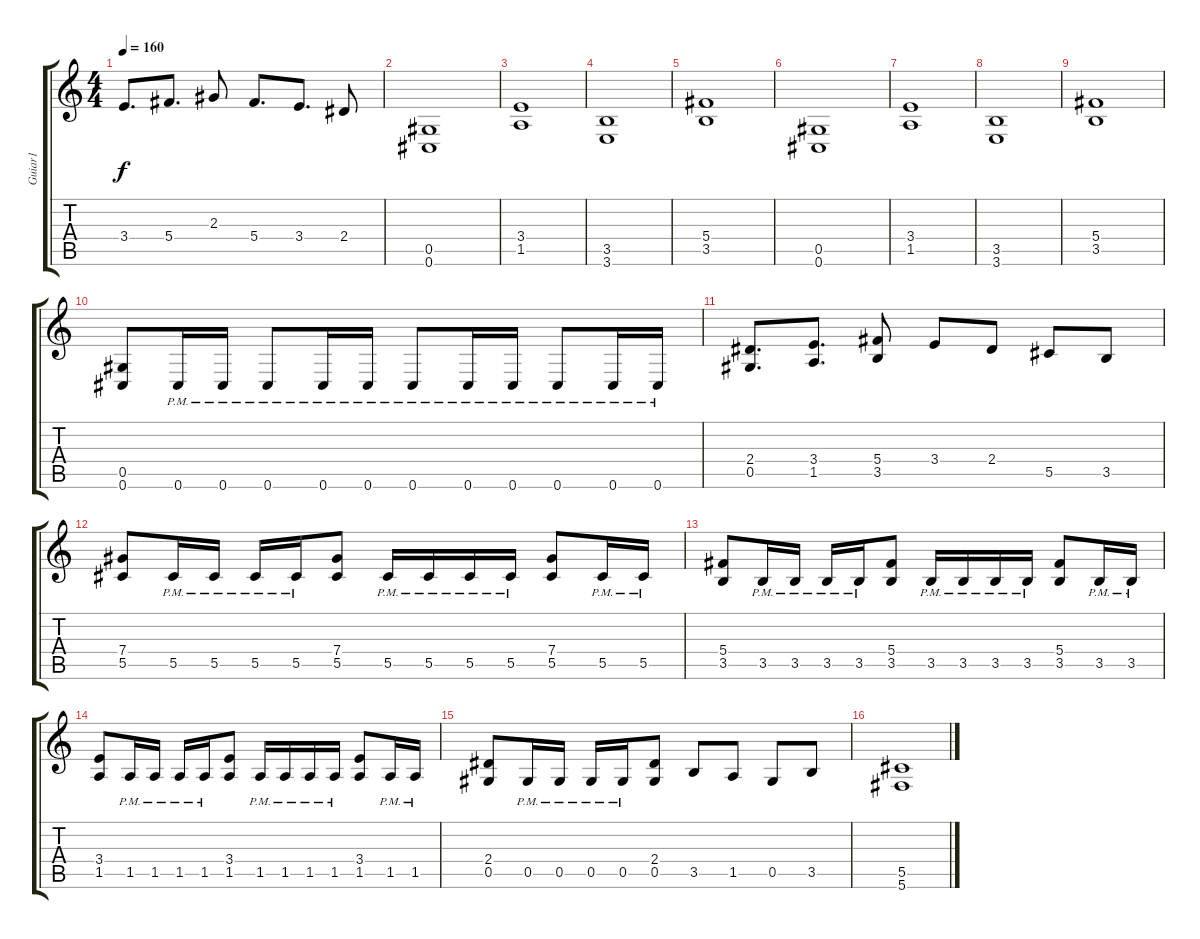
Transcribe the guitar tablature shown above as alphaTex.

\track ("Guiar1" "Guiar1") {instrument distortionguitar}
\staff {score tabs}
\tuning (Eb4 Bb3 Gb3 Db3 Ab2 Db2) {hide}
\ts (4 4)
\tempo 160
\clef g2
\ks c
3.4.8{d dy f} 5.4.8{d} 2.3.8 5.4.8{d} 3.4.8{d} 2.4.8 |
(0.5 0.6).1 |
(3.4 1.5).1 |
(3.5 3.6).1 |
(5.4 3.5).1 |
(0.5 0.6).1 |
(3.4 1.5).1 |
(3.5 3.6).1 |
(5.4 3.5).1 |
(0.5 0.6).8 0.6{pm}.16 0.6{pm}.16 0.6{pm}.8 0.6{pm}.16 0.6{pm}.16 0.6{pm}.8 0.6{pm}.16 0.6{pm}.16 0.6{pm}.8 0.6{pm}.16 0.6{pm}.16 |
(2.4 0.5).8{d} (3.4 1.5).8{d} (5.4 3.5).8 3.4.8 2.4.8 5.5.8 3.5.8 |
(7.4 5.5).8 5.5{pm}.16 5.5{pm}.16 5.5{pm}.16 5.5{pm}.16 (7.4 5.5).8 5.5{pm}.16 5.5{pm}.16 5.5{pm}.16 5.5{pm}.16 (7.4 5.5).8 5.5{pm}.16 5.5{pm}.16 |
(5.4 3.5).8 3.5{pm}.16 3.5{pm}.16 3.5{pm}.16 3.5{pm}.16 (5.4 3.5).8 3.5{pm}.16 3.5{pm}.16 3.5{pm}.16 3.5{pm}.16 (5.4 3.5).8 3.5{pm}.16 3.5{pm}.16 |
(3.4 1.5).8 1.5{pm}.16 1.5{pm}.16 1.5{pm}.16 1.5{pm}.16 (3.4 1.5).8 1.5{pm}.16 1.5{pm}.16 1.5{pm}.16 1.5{pm}.16 (3.4 1.5).8 1.5{pm}.16 1.5{pm}.16 |
(2.4 0.5).8 0.5{pm}.16 0.5{pm}.16 0.5{pm}.16 0.5{pm}.16 (2.4 0.5).8 3.5.8 1.5.8 0.5.8 3.5.8 |
(5.5 5.6).1
